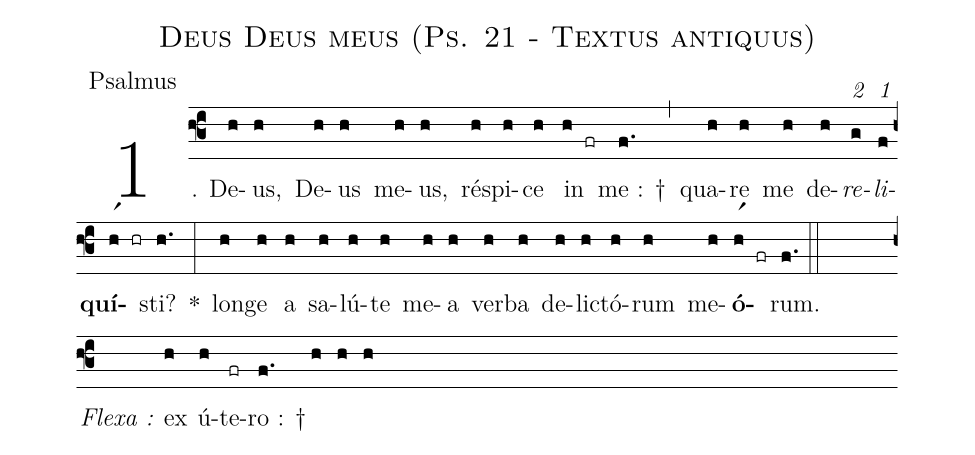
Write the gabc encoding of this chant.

name:Deus Deus meus (Ps. 21 - Textus antiquus);
office-part:Psalmus;
%%
(f3) 1. De(h)us,(h) De(h)us(h) me(h)us,(h) ré(h)spi(h)ce(h) in(h fr) me : †(f.) (,) qua(h)re(h) me(h) de(h)<i>re</i>(g[alt:2])<i>li</i>(f[alt:1])<b>quí</b>(hr1 hr)sti?(h.) *(:) lon(h)ge(h) a(h) sa(h)lú(h)te(h) me(h)a(h) ver(h)ba(h) de(h)li(h)ctó(h)rum(h) me(h)<b>ó</b>(hr1 fr)rum.(f.) (::)
() <i>Flexa :</i> {e}x(h) ú(h)te(fr)ro : †(f.) (h) (h) (h)
